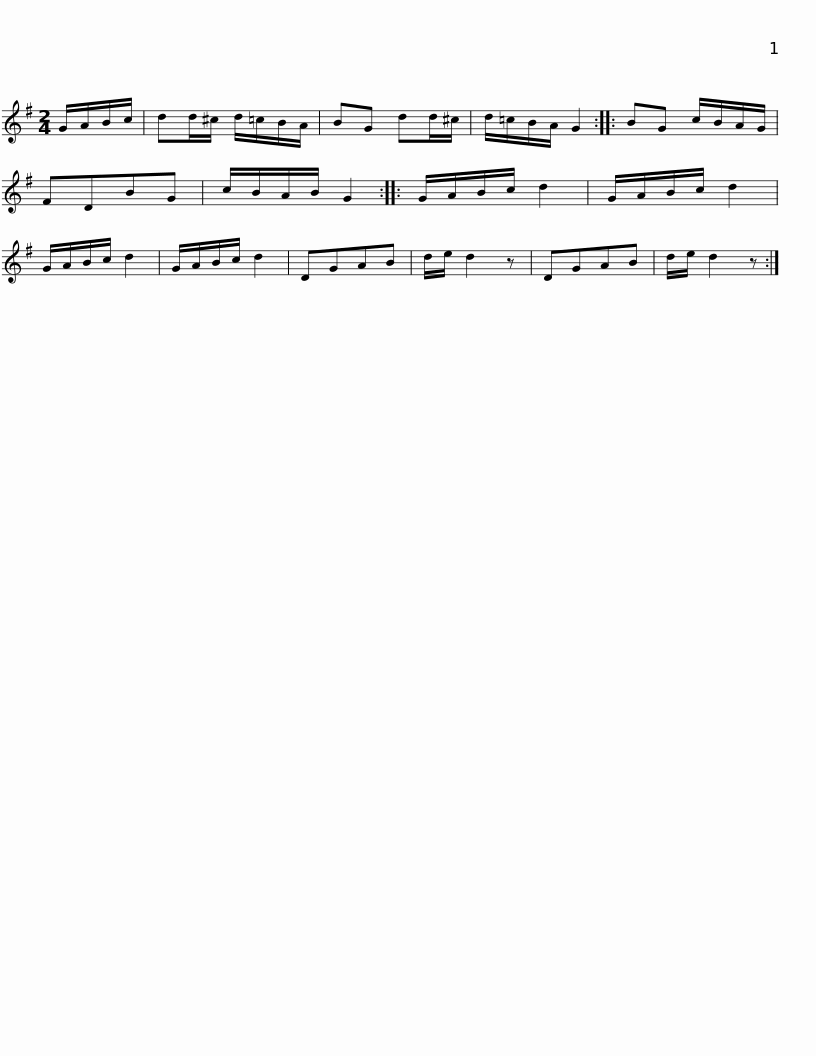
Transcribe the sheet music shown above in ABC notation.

X:1
L:1/8
M:2/4
I:linebreak $
K:G
V:1 treble
V:1
 G/A/B/c/ | dd/^c/ d/=c/B/A/ | BG dd/^c/ | d/=c/B/A/ G2 :: BG c/B/A/G/ | %5
 FDBG | c/B/A/B/ G2 :: G/A/B/c/ d2 |$ G/A/B/c/ d2 | G/A/B/c/ d2 | %10
 G/A/B/c/ d2 | DGAB | d/e/ d2 z | DGAB | d/e/ d2 z :| %15
